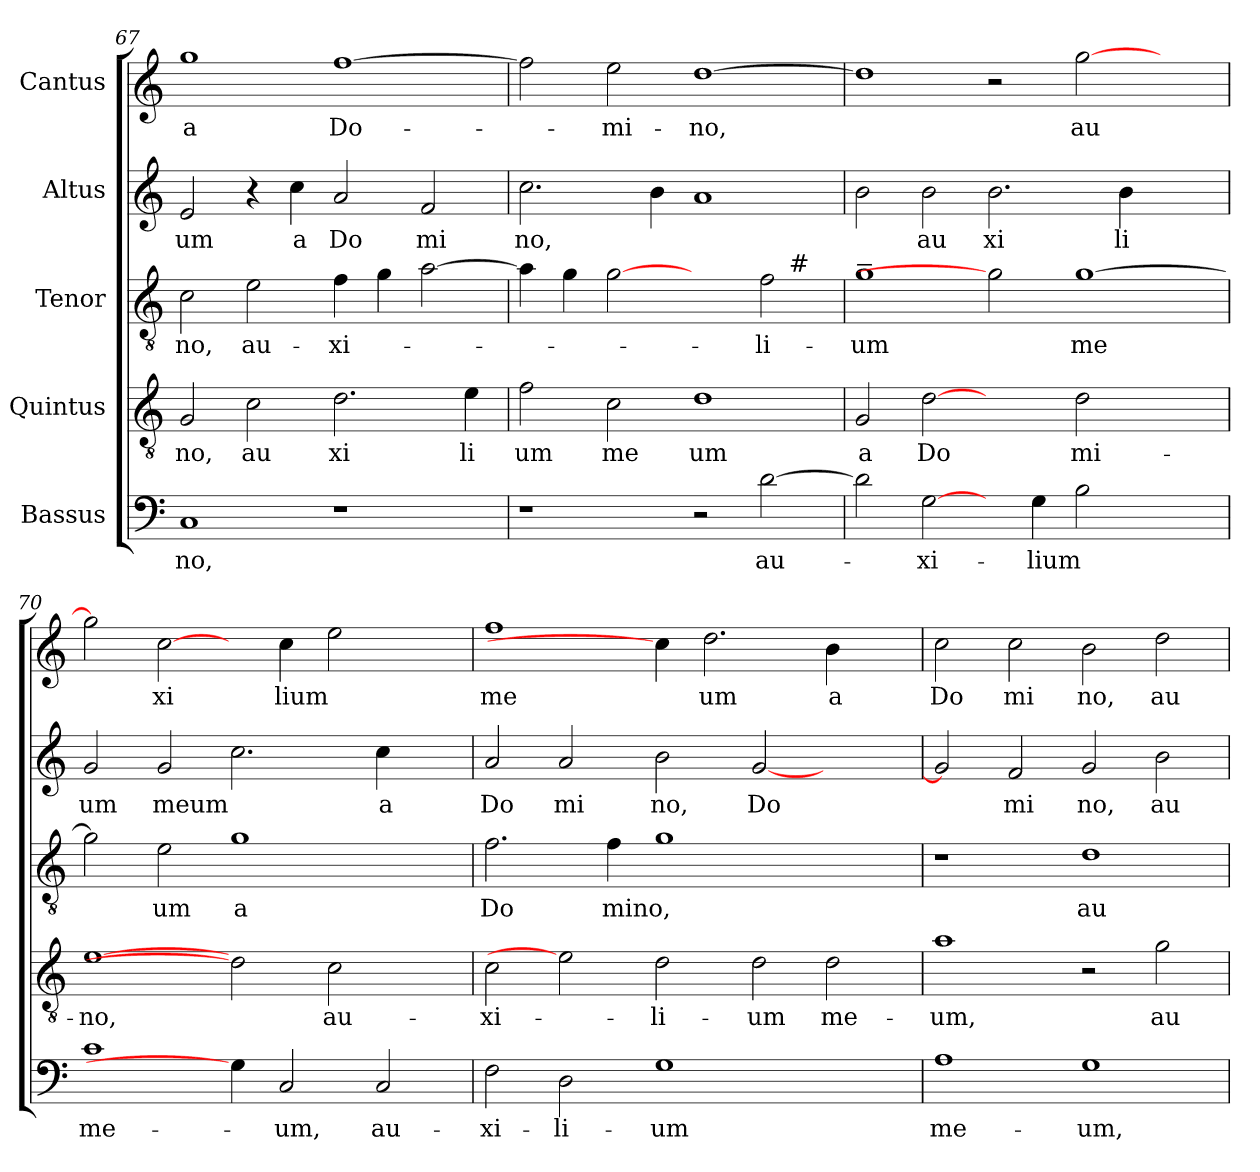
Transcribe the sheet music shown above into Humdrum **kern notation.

**kern	**text	**kern	**text	**kern	**text	**kern	**text	**kern	**text
*part5	*part5	*part4	*part4	*part3	*part3	*part2	*part2	*part1	*part1
*staff5	*staff5	*staff4	*staff4	*staff3	*staff3	*staff2	*staff2	*staff1	*staff1
*I"Bassus	*	*I"Quintus	*	*I"Tenor	*	*I"Altus	*	*I"Cantus	*
*clefF4	*	*clefGv2	*	*clefGv2	*	*clefG2	*	*clefG2	*
*k[]	*	*k[]	*	*k[]	*	*k[]	*	*k[]	*
=67	=67	=67	=67	=67	=67	=67	=67	=67	=67
!	!LO:LY:b	!	!LO:LY:b	!	!LO:LY:b	!	!LO:LY:b	!	!LO:LY:b
1C	-no,	2G/	no,	2c\	-no,	2e/	um	1gg	a
!	!	!	!LO:LY:b	!	!LO:LY:b	!	!	!	!
.	.	2c\	au	2e\	au-	4r	.	.	.
!	!	!	!	!	!	!	!LO:LY:b	!	!
.	.	.	.	.	.	4cc\	a	.	.
!	!	!	!LO:LY:b	!	!LO:LY:b	!	!LO:LY:b	!	!LO:LY:b
1r	.	2.d\	xi	4f\	-xi-	2a/	Do	[>1ff	Do-
.	.	.	.	4g\	.	.	.	.	.
!	!	!	!	!	!	!	!LO:LY:b	!	!
.	.	.	.	[>2a\	.	2f/	mi	.	.
!	!	!	!LO:LY:b	!	!	!	!	!	!
.	.	4e\	li	.	.	.	.	.	.
=68	=68	=68	=68	=68	=68	=68	=68	=68	=68
!	!	!	!LO:LY:b	!	!	!	!LO:LY:b	!	!
*	*	*	*	*^	*	*	*	*	*
1r	.	2f\	um	4a\]	1ryy	.	2.cc\	no,	2ff\]	.
.	.	.	.	4g\	.	.	.	.	.	.
!	!	!	!LO:LY:b	!	!	!	!	!	!	!LO:LY:b
.	.	2c\	me	[2g	.	.	.	.	2ee\	-mi-
.	.	.	.	.	.	.	4b\	.	.	.
!	!	!	!LO:LY:b	!	!	!	!	!	!	!LO:LY:b
2r	.	1d	um	2ryy	2ryy	.	1a	.	[>1dd	-no,
!	!LO:LY:b	!	!	!	!	!LO:LY:b	!	!	!	!
[>2d\	au-	.	.	2f\	8ryy	-li-	.	.	.	.
!	!	!	!	!	!LO:TX:a:t=#	!	!	!	!	!
.	.	.	.	.	4.ryy	.	.	.	.	.
!!LO:PB:g=z
=69	=69	=69	=69	=69	=69	=69	=69	=69	=69	=69
!	!	!	!LO:LY:b	!	!	!LO:LY:b	!	!	!	!
*	*	*	*	*v	*v	*	*	*	*	*
2d\]	.	2G/	a	1g~>	-um	2b\	.	1dd]	.
!	!LO:LY:b	!	!LO:LY:b	!	!	!	!LO:LY:b	!	!
[2G\	-xi-	[2d	Do	.	.	2b\	au	.	.
!	!	!	!	!	!	!	!LO:LY:b	!	!
4ryy	.	2ryy	.	2g]	.	2.b\	xi	2r	.
!	!LO:LY:b	!	!	!	!	!	!	!	!
4G\	-lium	.	.	.	.	.	.	.	.
!	!	!	!LO:LY:b	!	!LO:LY:b	!	!	!	!LO:LY:b
2B\	.	2d\	-mi-	[>1g	me	.	.	[>2gg\	au
!	!	!	!	!	!	!	!LO:LY:b	!	!
.	.	.	.	.	.	4b\	li	.	.
2ryy	.	2ryy	.	.	.	2ryy	.	2ryy	.
=70	=70	=70	=70	=70	=70	=70	=70	=70	=70
!	!LO:LY:b	!	!LO:LY:b	!	!	!	!LO:LY:b	!	!
1c	me-	[1e	-no,	2g\]	.	2g/	um	2gg\]	.
!	!	!	!	!	!LO:LY:b	!	!LO:LY:b	!	!LO:LY:b
.	.	.	.	2e\	um	2g/	meum	[2cc\	xi
!	!	!	!	!	!LO:LY:b	!	!	!	!
4G\]	.	2d]	.	1g	a	2.cc\	.	4ryy	.
!	!LO:LY:b	!	!	!	!	!	!	!	!LO:LY:b
2C/	-um,	.	.	.	.	.	.	4cc\	lium
!	!	!	!LO:LY:b	!	!	!	!	!	!
.	.	2c\	au-	.	.	.	.	2ee\	.
!	!LO:LY:b	!	!	!	!	!	!LO:LY:b	!	!
2C/	au-	.	.	.	.	4cc\	a	.	.
.	.	4ryy	.	4ryy	.	4ryy	.	4ryy	.
=71	=71	=71	=71	=71	=71	=71	=71	=71	=71
!	!LO:LY:b	!	!LO:LY:b	!	!LO:LY:b	!	!LO:LY:b	!	!LO:LY:b
2F\	-xi-	2c\	-xi-	2.f\	Do	2a/	Do	1ff	me
!	!LO:LY:b	!	!	!	!	!	!LO:LY:b	!	!
2D\	-li-	2e]	.	.	.	2a/	mi	.	.
!	!	!	!	!	!LO:LY:b	!	!	!	!
.	.	.	.	4f\	mino,	.	.	.	.
!	!LO:LY:b	!	!LO:LY:b	!	!	!	!LO:LY:b	!	!
1G	-um	2d\	-li-	1g	.	2b\	no,	4cc\]	.
!	!	!	!	!	!	!	!	!	!LO:LY:b
.	.	.	.	.	.	.	.	2.dd\	um
!	!	!	!LO:LY:b	!	!	!	!LO:LY:b	!	!
.	.	2d\	-um	.	.	[<2g/	Do	.	.
!	!	!	!LO:LY:b	!	!	!	!	!	!LO:LY:b
2ryy	.	2d\	me-	2ryy	.	2ryy	.	4b\	a
.	.	.	.	.	.	.	.	4ryy	.
=72	=72	=72	=72	=72	=72	=72	=72	=72	=72
!	!LO:LY:b	!	!LO:LY:b	!	!	!	!	!	!LO:LY:b
1A	me-	1a	-um,	1r	.	2g/]	.	2cc\	Do
!	!	!	!	!	!	!	!LO:LY:b	!	!LO:LY:b
.	.	.	.	.	.	2f/	mi	2cc\	mi
!	!LO:LY:b	!	!	!	!LO:LY:b	!	!LO:LY:b	!	!LO:LY:b
1G	-um,	2r	.	1d	au	2g/	no,	2b\	no,
!	!	!	!LO:LY:b	!	!	!	!LO:LY:b	!	!LO:LY:b
.	.	2g\	au-	.	.	2b\	au	2dd\	au
=	=	=	=	=	=	=	=	=	=
*-	*-	*-	*-	*-	*-	*-	*-	*-	*-
